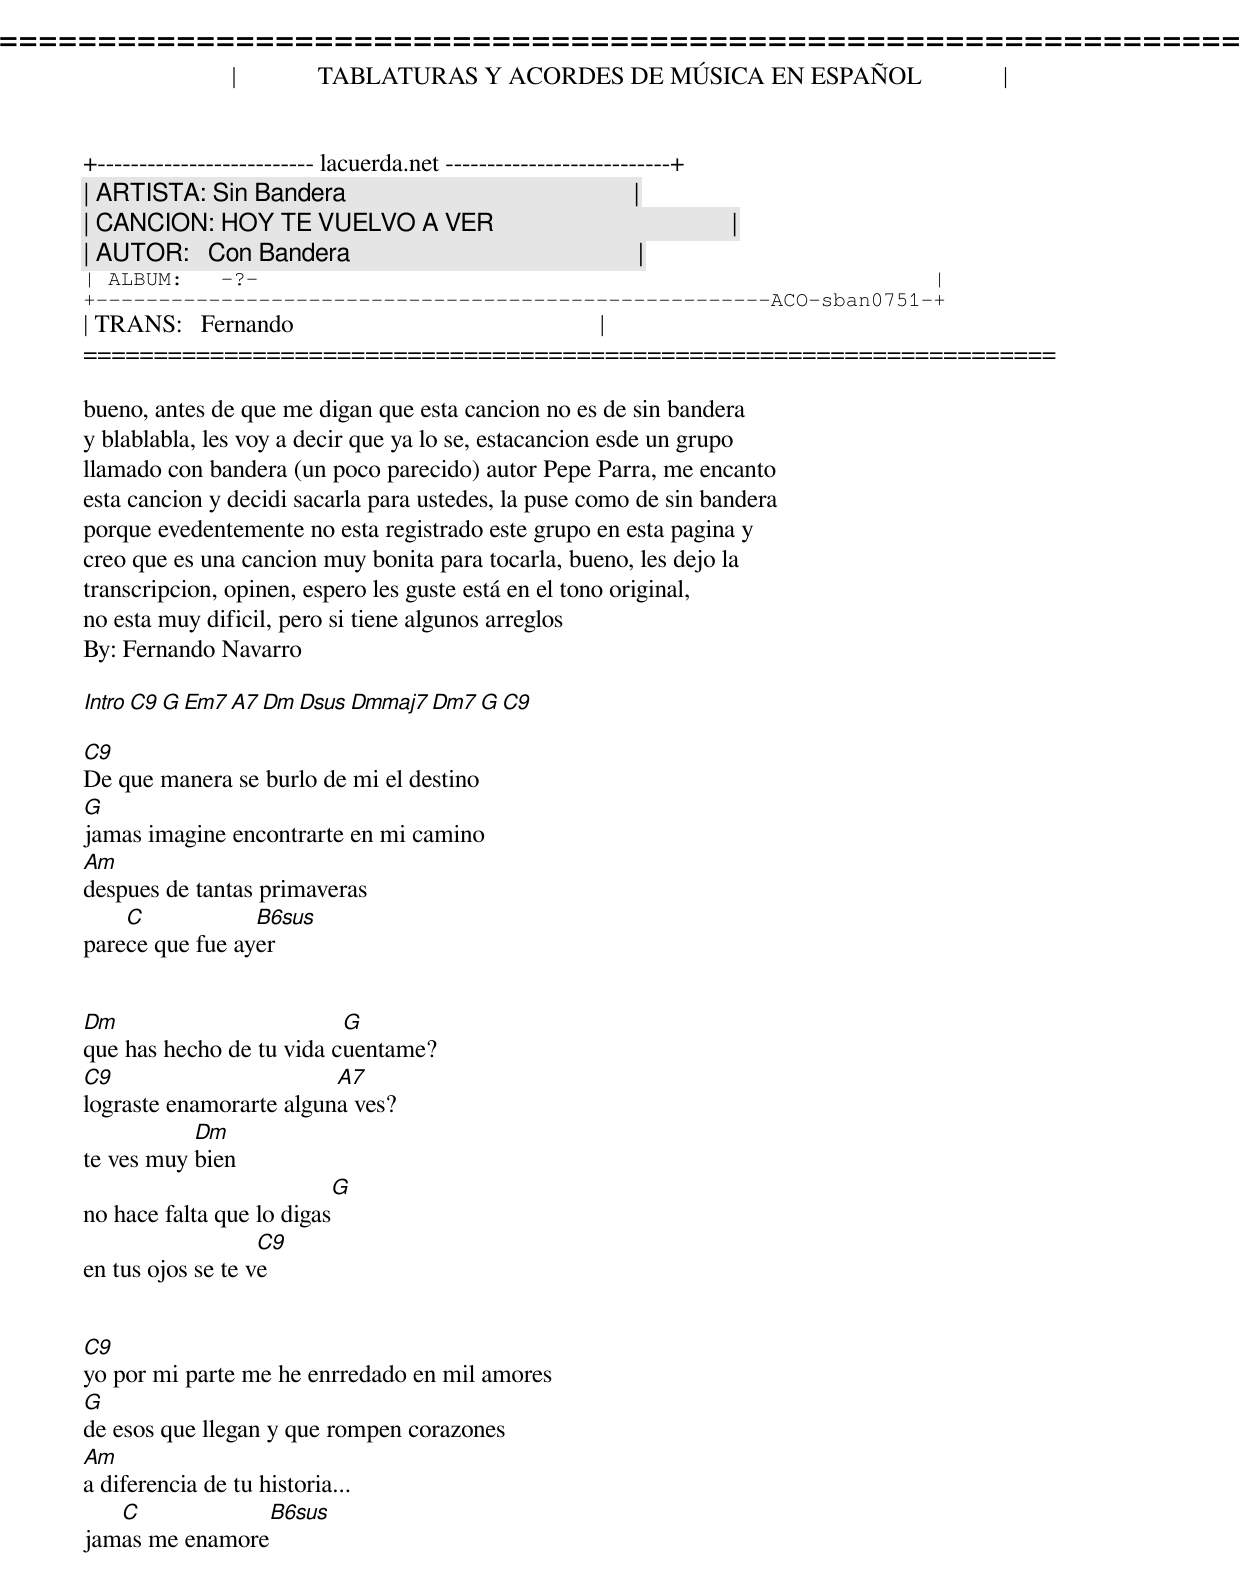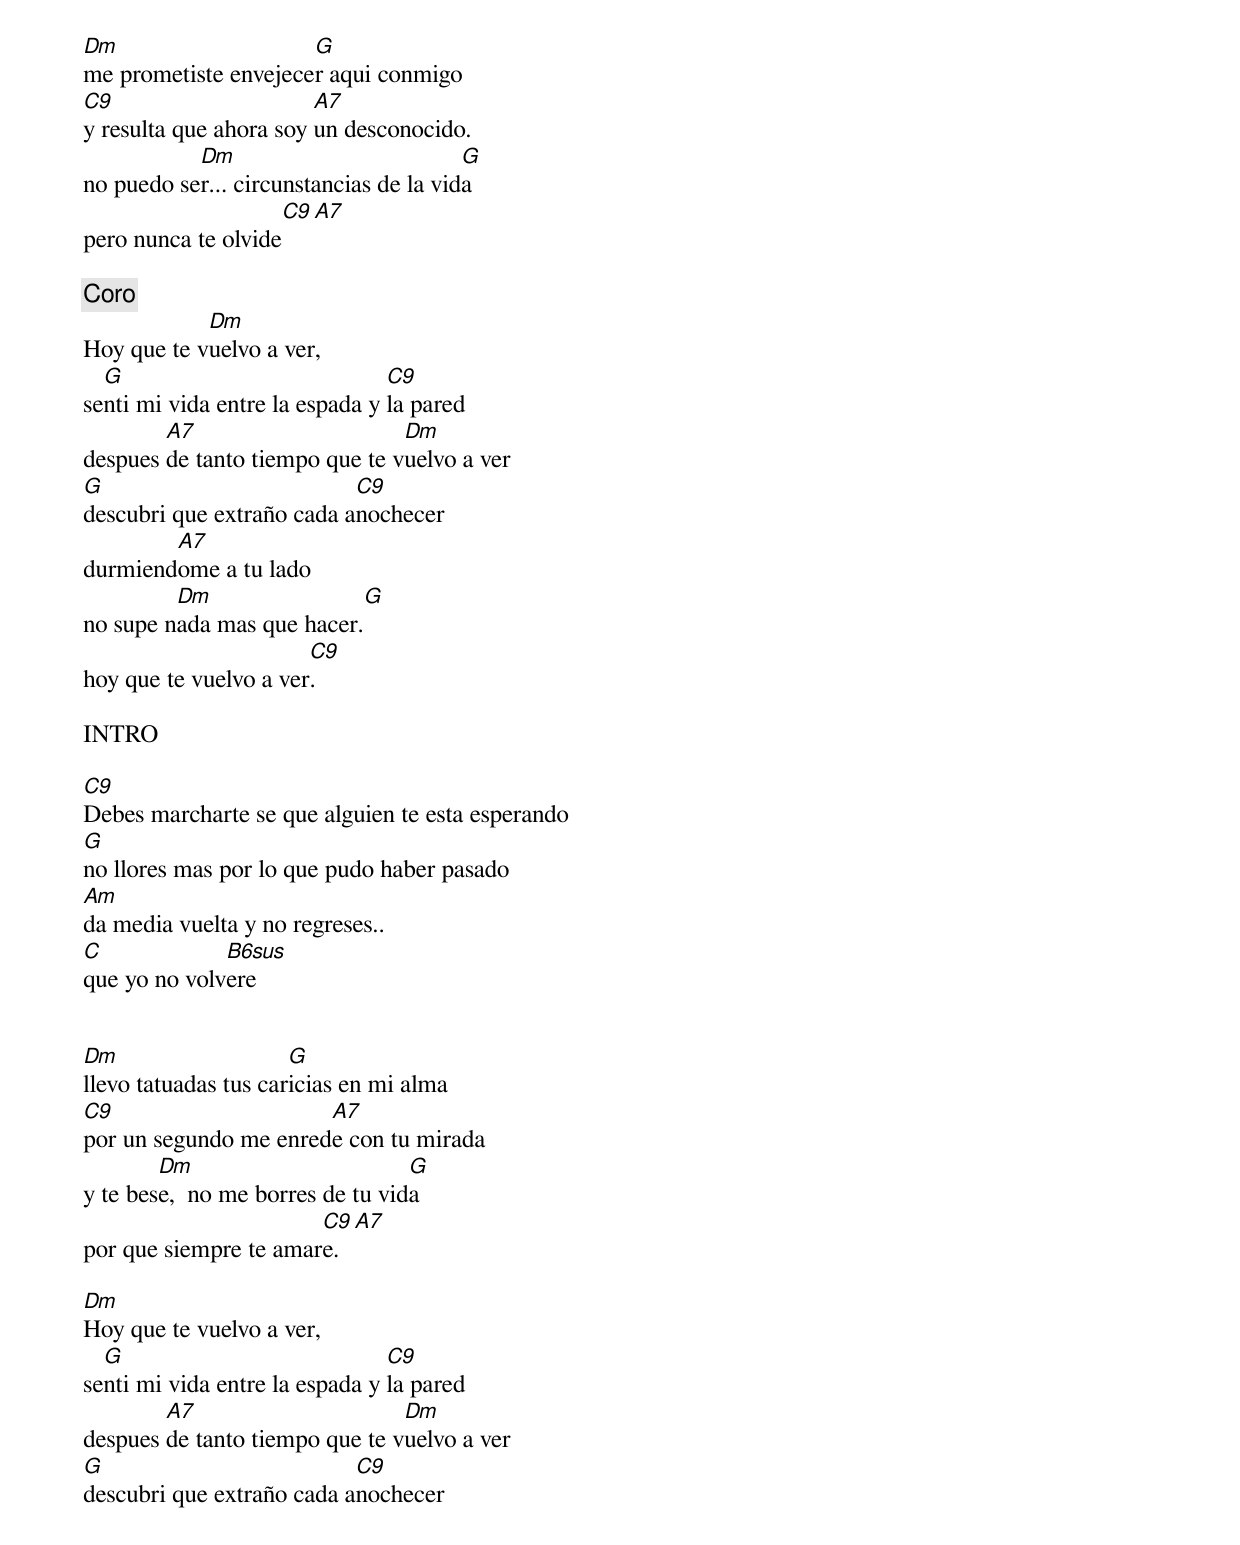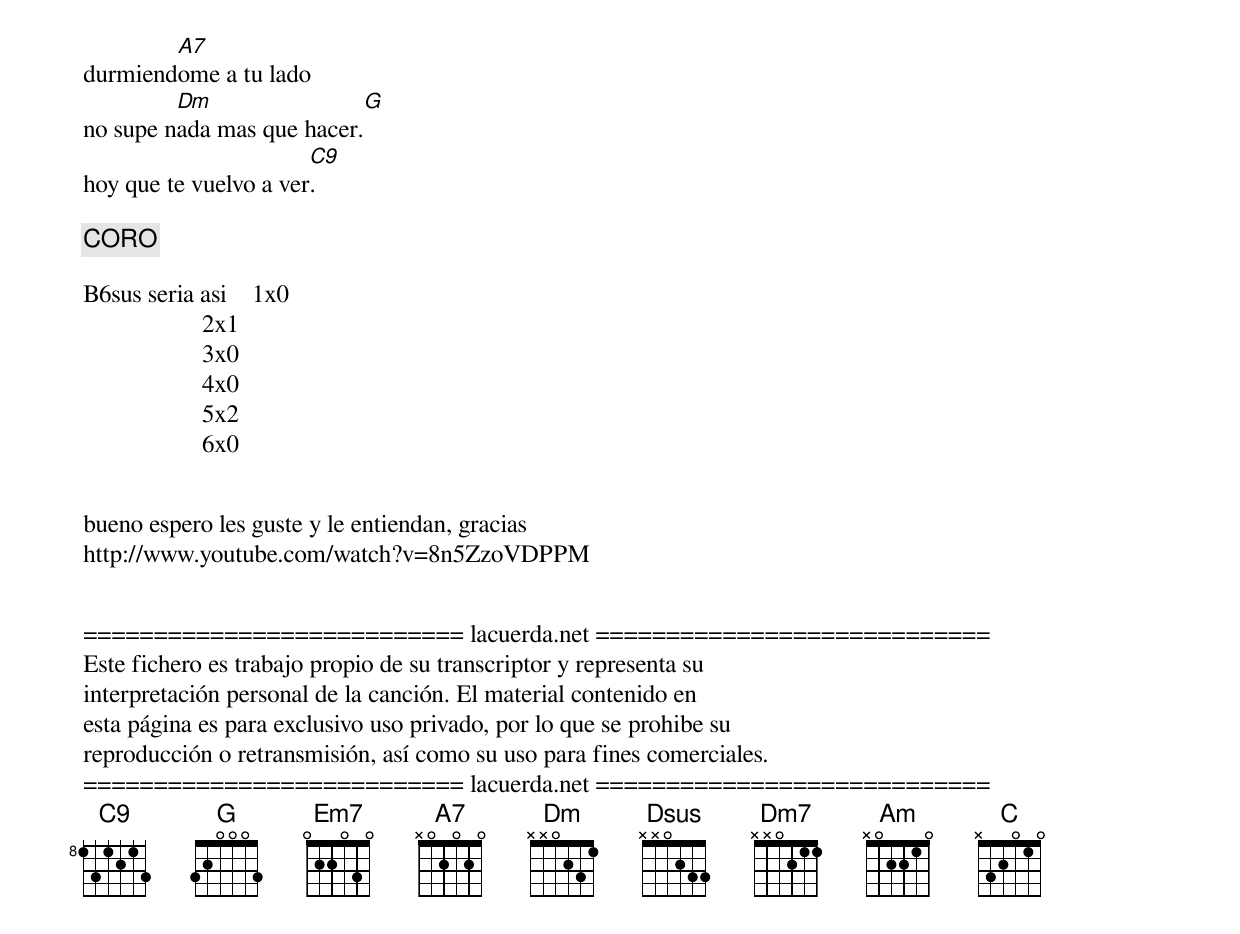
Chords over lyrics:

=====================================================================
|             TABLATURAS Y ACORDES DE MÚSICA EN ESPAÑOL             |
+-------------------------- lacuerda.net ---------------------------+
| ARTISTA: Sin Bandera                                              |
| CANCION: HOY TE VUELVO A VER                                      |
| AUTOR:   Con Bandera                                              |
| ALBUM:   -?-                                                      |
+------------------------------------------------------ACO-sban0751-+
| TRANS:   Fernando                                                 |
=====================================================================

bueno, antes de que me digan que esta cancion no es de sin bandera
y blablabla, les voy a decir que ya lo se, estacancion esde un grupo
llamado con bandera (un poco parecido) autor Pepe Parra, me encanto
esta cancion y decidi sacarla para ustedes, la puse como de sin bandera
porque evedentemente no esta registrado este grupo en esta pagina y
creo que es una cancion muy bonita para tocarla, bueno, les dejo la
transcripcion, opinen, espero les guste está en el tono original,
no esta muy dificil, pero si tiene algunos arreglos
By: Fernando Navarro

Intro C9 G Em7 A7 Dm Dsus Dmmaj7 Dm7 G C9

C9
De que manera se burlo de mi el destino
G
jamas imagine encontrarte en mi camino
Am
despues de tantas primaveras
    C            B6sus
parece que fue ayer


Dm                        G
que has hecho de tu vida cuentame?
C9                       A7
lograste enamorarte alguna ves?
           Dm
te ves muy bien
                          G
no hace falta que lo digas
                   C9
en tus ojos se te ve


C9
yo por mi parte me he enrredado en mil amores
G
de esos que llegan y que rompen corazones
Am
a diferencia de tu historia...
   C            B6sus
jamas me enamore


Dm                    G
me prometiste envejecer aqui conmigo
C9                      A7
y resulta que ahora soy un desconocido.
           Dm                           G
no puedo ser... circunstancias de la vida
                    C9       A7
pero nunca te olvide

[Coro]
            Dm
Hoy que te vuelvo a ver,
  G                             C9
senti mi vida entre la espada y la pared
        A7                      Dm
despues de tanto tiempo que te vuelvo a ver
G                          C9
descubri que extraño cada anochecer
        A7
durmiendome a tu lado
         Dm                 G
no supe nada mas que hacer.
                       C9
hoy que te vuelvo a ver.

INTRO

C9
Debes marcharte se que alguien te esta esperando
G
no llores mas por lo que pudo haber pasado
Am
da media vuelta y no regreses..
C             B6sus
que yo no volvere


Dm                    G
llevo tatuadas tus caricias en mi alma
C9                     A7
por un segundo me enrede con tu mirada
        Dm                        G
y te bese,  no me borres de tu vida
                       C9   A7
por que siempre te amare.

Dm
Hoy que te vuelvo a ver,
  G                             C9
senti mi vida entre la espada y la pared
        A7                      Dm
despues de tanto tiempo que te vuelvo a ver
G                          C9
descubri que extraño cada anochecer
        A7
durmiendome a tu lado
         Dm                 G
no supe nada mas que hacer.
                       C9
hoy que te vuelvo a ver.

[CORO]

B6sus seria asi    1x0
                   2x1
                   3x0
                   4x0
                   5x2
                   6x0


bueno espero les guste y le entiendan, gracias
http://www.youtube.com/watch?v=8n5ZzoVDPPM


=========================== lacuerda.net ============================
Este fichero es trabajo propio de su transcriptor y representa su
interpretación personal de la canción. El material contenido en
esta página es para exclusivo uso privado, por lo que se prohibe su
reproducción o retransmisión, así como su uso para fines comerciales.
=========================== lacuerda.net ============================
